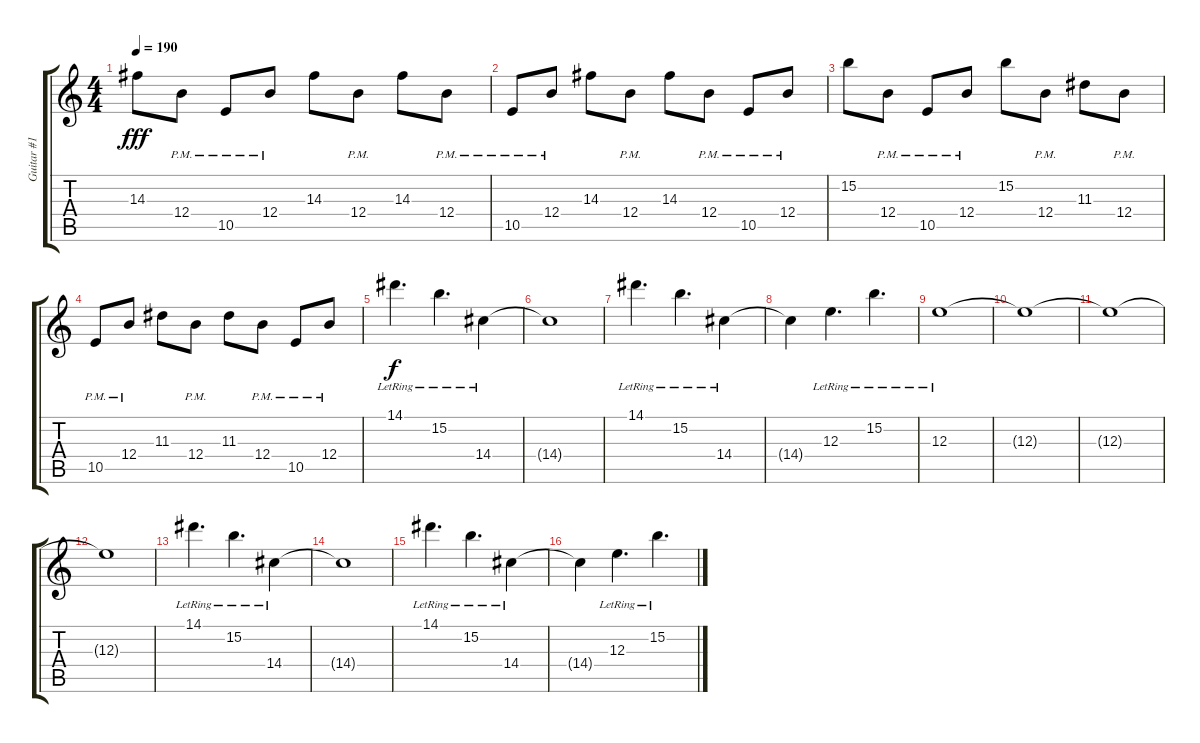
\track ("Guitar #1" "Guitar #1") {instrument overdrivenguitar}
\staff {score tabs}
\tuning (Db4 Ab3 E3 B2 Gb2 B1) {hide}
\ts (4 4)
\tempo 190
\clef g2
\ks c
14.3.8{dy fff} 12.4{pm}.8 10.5{pm}.8 12.4{pm}.8 14.3.8 12.4{pm}.8 14.3.8 12.4{pm}.8 |
10.5{pm}.8 12.4{pm}.8 14.3.8 12.4{pm}.8 14.3.8 12.4{pm}.8 10.5{pm}.8 12.4{pm}.8 |
15.2.8 12.4{pm}.8 10.5{pm}.8 12.4{pm}.8 15.2.8 12.4{pm}.8 11.3.8 12.4{pm}.8 |
10.5{pm}.8 12.4{pm}.8 11.3.8 12.4{pm}.8 11.3.8 12.4{pm}.8 10.5{pm}.8 12.4{pm}.8 |
14.1{lr}.4{d dy f instrument acousticguitarsteel} 15.2{lr}.4{d} 14.4{lr}.4 |
14.4{t}.1 |
14.1{lr}.4{d} 15.2{lr}.4{d} 14.4{lr}.4 |
14.4{t}.4 12.3{lr}.4{d} 15.2{lr}.4{d} |
12.3{lr}.1 |
12.3{t}.1 |
12.3{t}.1 |
12.3{t}.1 |
14.1{lr}.4{d} 15.2{lr}.4{d} 14.4{lr}.4 |
14.4{t}.1 |
14.1{lr}.4{d} 15.2{lr}.4{d} 14.4{lr}.4 |
14.4{t}.4 12.3{lr}.4{d} 15.2{lr}.4{d}
